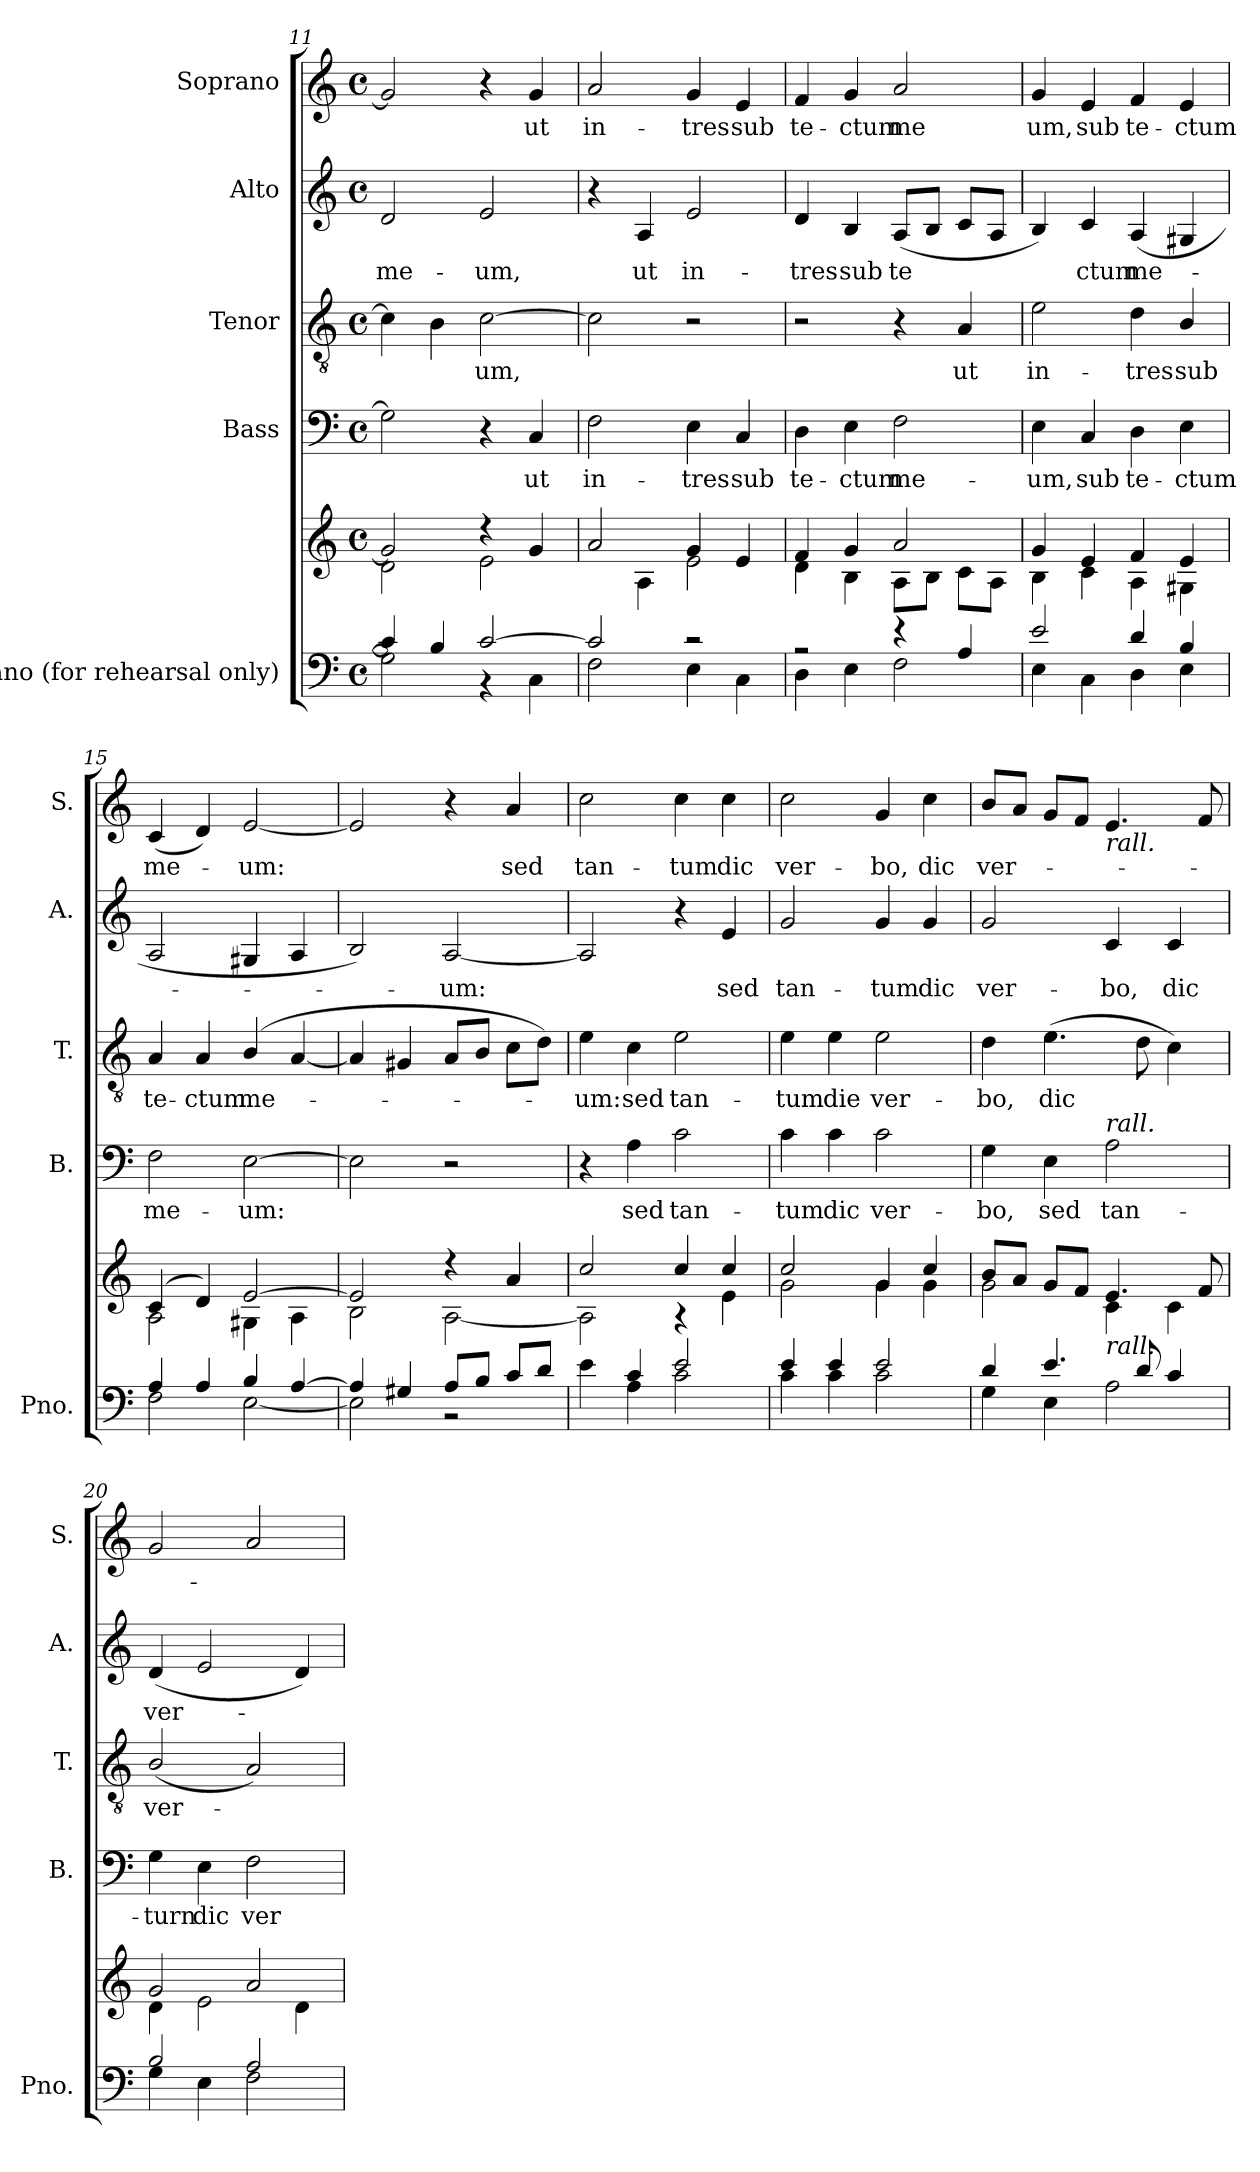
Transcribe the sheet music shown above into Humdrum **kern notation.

**kern	**kern	**kern	**text	**kern	**text	**kern	**text	**kern	**text
*part5	*part5	*part4	*part4	*part3	*part3	*part2	*part2	*part1	*part1
*staff6	*staff5	*staff4	*staff4	*staff3	*staff3	*staff2	*staff2	*staff1	*staff1
*I"Piano (for rehearsal only)	*	*I"Bass	*	*I"Tenor	*	*I"Alto	*	*I"Soprano	*
*I'Pno.	*	*I'B.	*	*I'T.	*	*I'A.	*	*I'S.	*
*clefF4	*clefG2	*clefF4	*	*clefGv2	*	*clefG2	*	*clefG2	*
*k[]	*k[]	*k[]	*	*k[]	*	*k[]	*	*k[]	*
*M4/4	*M4/4	*M4/4	*	*M4/4	*	*M4/4	*	*M4/4	*
*met(c)	*met(c)	*met(c)	*	*met(c)	*	*met(c)	*	*met(c)	*
=11	=11	=11	=11	=11	=11	=11	=11	=11	=11
*^	*^	*	*	*	*	*	*	*	*
!	!	!	!	!	!	!	!	!	!LO:LY:b	!	!
4c/]	2G\]	2g/]	2d\	2G\]	.	4c\]	.	2d/	me-	2g/]	.
4B/	.	.	.	.	.	4B\	.	.	.	.	.
!	!	!	!	!	!	!	!LO:LY:b	!	!LO:LY:b	!	!
[2c/	4r	4r	2e\	4r	.	[2c\	-um,	2e/	-um,	4r	.
!	!	!	!	!	!LO:LY:b	!	!	!	!	!	!LO:LY:b
.	4C\	4g/	.	4C/	ut	.	.	.	.	4g/	ut
=12	=12	=12	=12	=12	=12	=12	=12	=12	=12	=12	=12
!	!	!	!	!	!LO:LY:b	!	!	!	!	!	!LO:LY:b
2c/]	2F\	2a/	4ryy	2F\	in-	2c\]	.	4r	.	2a/	in-
!	!	!	!	!	!	!	!	!	!LO:LY:b	!	!
.	.	.	4A\	.	.	.	.	4A/	ut	.	.
!	!	!	!	!	!LO:LY:b	!	!	!	!LO:LY:b	!	!LO:LY:b
2r	4E\	4g/	2e\	4E\	-tres	2r	.	2e/	in-	4g/	-tres
!	!	!	!	!	!LO:LY:b	!	!	!	!	!	!LO:LY:b
.	4C\	4e/	.	4C/	sub	.	.	.	.	4e/	sub
!!LO:LB:g=z
=13	=13	=13	=13	=13	=13	=13	=13	=13	=13	=13	=13
!	!	!	!	!	!LO:LY:b	!	!	!	!LO:LY:b	!	!LO:LY:b
2r	4D\	4f/	4d\	4D\	te-	2r	.	4d/	-tres	4f/	te-
!	!	!	!	!	!LO:LY:b	!	!	!	!LO:LY:b	!	!LO:LY:b
.	4E\	4g/	4B\	4E\	-ctum	.	.	4B/	sub	4g/	-ctum
!	!	!	!	!	!LO:LY:b	!	!	!	!LO:LY:b	!	!LO:LY:b
4r	2F\	2a/	8A\L	2F\	me-	4r	.	(<8A/L	te-	2a/	me
.	.	.	8B\J	.	.	.	.	8B/J	.	.	.
!	!	!	!	!	!	!	!LO:LY:b	!	!LO:LY:b	!	!
4A/	.	.	8c\L	.	.	4A/	ut	8c/L	---	.	.
.	.	.	8A\J	.	.	.	.	8A/J	.	.	.
=14	=14	=14	=14	=14	=14	=14	=14	=14	=14	=14	=14
!	!	!	!	!	!LO:LY:b	!	!LO:LY:b	!	!	!	!LO:LY:b
2e/	4E\	4g/	4B\	4E\	-um,	2e\	in-	4B/)	.	4g/	um,
!	!	!	!	!	!LO:LY:b	!	!	!	!LO:LY:b	!	!LO:LY:b
.	4C\	4e/	4c\	4C/	sub	.	.	4c/	-ctum	4e/	sub
!	!	!	!	!	!LO:LY:b	!	!LO:LY:b	!	!LO:LY:b	!	!LO:LY:b
4d/	4D\	4f/	4A\	4D\	te-	4d\	-tres	(>4A/	me-	4f/	te-
!	!	!	!	!	!LO:LY:b	!	!LO:LY:b	!	!	!	!LO:LY:b
4B/	4E\	4e/	4G#X\	4E\	-ctum	4B/	sub	4G#X/	.	4e/	-ctum
=15	=15	=15	=15	=15	=15	=15	=15	=15	=15	=15	=15
!	!	!	!	!	!LO:LY:b	!	!LO:LY:b	!	!	!	!LO:LY:b
4A/	2F\	(<4c/	2A\	2F\	me-	4A/	te-	2A/	.	(<4c/	me-
!	!	!	!	!	!	!	!LO:LY:b	!	!	!	!
4A/	.	4d/)	.	.	.	4A/	-ctum	.	.	4d/)	.
!	!	!	!	!	!LO:LY:b	!	!LO:LY:b	!	!	!	!LO:LY:b
4B/	[2E\	[2e/	4G#X\	[2E\	-um:	(<4B/	me-	4G#X/	.	[2e/	-um:
[4A/	.	.	4A\	.	.	[4A/	.	4A/	.	.	.
=16	=16	=16	=16	=16	=16	=16	=16	=16	=16	=16	=16
4A/]	2E\]	2e/]	2B\	2E\]	.	4A/]	.	2B/)	.	2e/]	.
4G#X/	.	.	.	.	.	4G#X/	.	.	.	.	.
!	!	!	!	!	!	!	!	!	!LO:LY:b	!	!
8A/L	2r	4r	[2A\	2r	.	8A/L	.	[2A/	-um:	4r	.
8B/J	.	.	.	.	.	8B/J	.	.	.	.	.
!	!	!	!	!	!	!	!	!	!	!	!LO:LY:b
8c/L	.	4a/	.	.	.	8c\L	.	.	.	4a/	sed
8d/J	.	.	.	.	.	8d\J)	.	.	.	.	.
=17	=17	=17	=17	=17	=17	=17	=17	=17	=17	=17	=17
!	!	!	!	!	!	!	!LO:LY:b	!	!	!	!LO:LY:b
4e\	4ryy	2cc/	2A\]	4r	.	4e\	-um:	2A/]	.	2cc\	tan-
!	!	!	!	!	!LO:LY:b	!	!LO:LY:b	!	!	!	!
4c/	4A\	.	.	4A\	sed	4c\	sed	.	.	.	.
!	!	!	!	!	!LO:LY:b	!	!LO:LY:b	!	!	!	!LO:LY:b
2e/	2c\	4cc/	4r	2c\	tan-	2e\	tan-	4r	.	4cc\	-tum
!	!	!	!	!	!	!	!	!	!LO:LY:b	!	!LO:LY:b
.	.	4cc/	4e\	.	.	.	.	4e/	sed	4cc\	dic
!!LO:PB:g=z
=18	=18	=18	=18	=18	=18	=18	=18	=18	=18	=18	=18
!	!	!	!	!	!LO:LY:b	!	!LO:LY:b	!	!LO:LY:b	!	!LO:LY:b
4e/	4c\	2cc/	2g\	4c\	-tum	4e\	-tum	2g/	tan-	2cc\	ver-
!	!	!	!	!	!LO:LY:b	!	!LO:LY:b	!	!	!	!
4e/	4c\	.	.	4c\	dic	4e\	die	.	.	.	.
!	!	!	!	!	!LO:LY:b	!	!LO:LY:b	!	!LO:LY:b	!	!LO:LY:b
2e/	2c\	4g/	4g\	2c\	ver-	2e\	ver-	4g/	-tum	4g/	-bo,
!	!	!	!	!	!	!	!	!	!LO:LY:b	!	!LO:LY:b
.	.	4cc/	4g\	.	.	.	.	4g/	dic	4cc\	dic
=19	=19	=19	=19	=19	=19	=19	=19	=19	=19	=19	=19
!	!	!	!	!	!LO:LY:b	!	!LO:LY:b	!	!LO:LY:b	!	!LO:LY:b
4d/	4G\	8b/L	2g\	4G\	-bo,	4d\	-bo,	2g/	ver-	8b/L	ver-
.	.	8a/J	.	.	.	.	.	.	.	8a/J	.
!	!	!	!	!	!LO:LY:b	!	!LO:LY:b	!	!	!	!
4.e/	4E\	8g/L	.	4E\	sed	(>4.e\	dic	.	.	8g/L	.
.	.	8f/J	.	.	.	.	.	.	.	8f/J	.
!	!	!	!	!	!	!	!	!	!	!LO:TX:b:i:t=rall.	!
!	!	!	!	!LO:TX:a:i:t=rall.	!	!	!	!	!	!	!
!	!	!LO:TX:b:i:t=rall.	!	!	!	!	!	!	!	!	!
!	!	!	!	!	!LO:LY:b	!	!	!	!LO:LY:b	!	!
.	2A\	4.e/	4c\	2A\	tan-	.	.	4c/	-bo,	4.e/	.
8d/	.	.	.	.	.	8d\	.	.	.	.	.
!	!	!	!	!	!	!	!	!	!LO:LY:b	!	!
4c/	.	.	4c\	.	.	4c\)	.	4c/	dic	.	.
.	.	8f/	.	.	.	.	.	.	.	8f/	.
=20	=20	=20	=20	=20	=20	=20	=20	=20	=20	=20	=20
!	!	!	!	!	!LO:LY:b	!	!LO:LY:b	!	!LO:LY:b	!	!
2B/	4G\	2g/	4d\	4G\	-turn	(<2B/	ver-	(<4d/	ver-	2g/	.
!	!	!	!	!	!LO:LY:b	!	!	!	!	!	!
.	4E\	.	2e\	4E\	dic	.	.	2e/	.	.	.
!	!	!	!	!	!LO:LY:b	!	!	!	!	!	!
2A/	2F\	2a/	.	2F\	ver-	2A/)	.	.	.	2a/	.
.	.	.	4d\	.	.	.	.	4d/)	.	.	.
*v	*v	*	*	*	*	*	*	*	*	*	*
*	*v	*v	*	*	*	*	*	*	*	*
=	=	=	=	=	=	=	=	=	=
*-	*-	*-	*-	*-	*-	*-	*-	*-	*-
